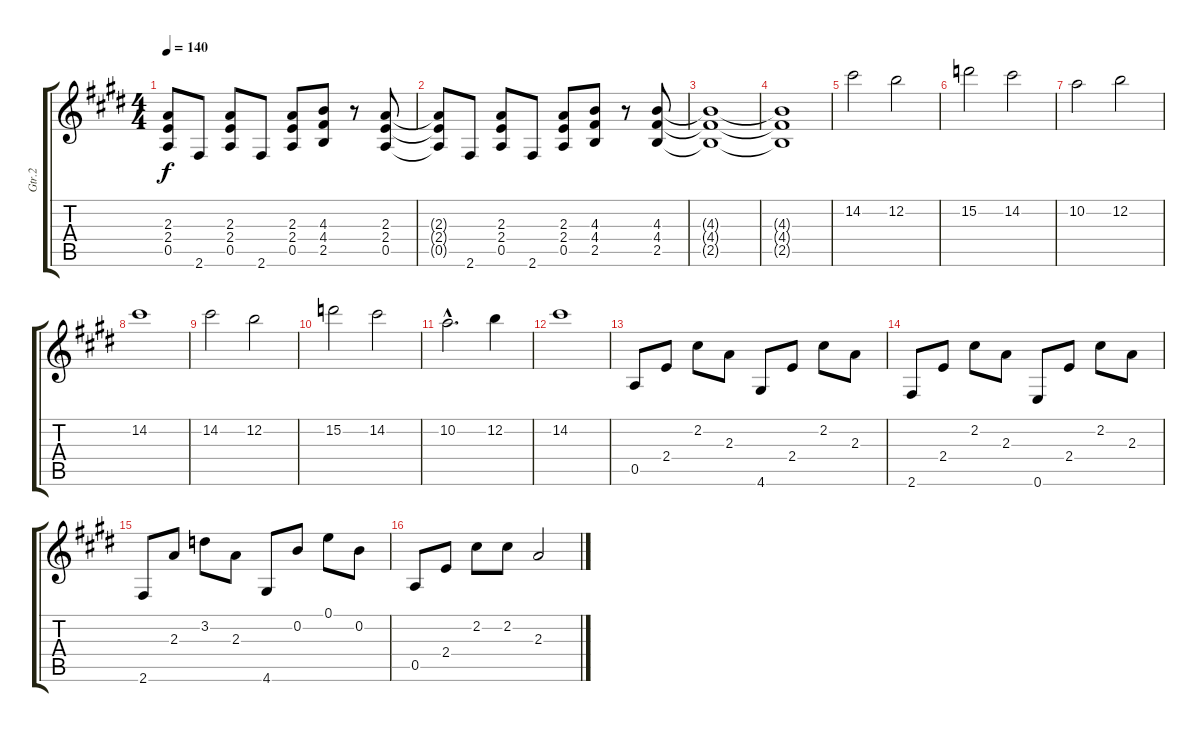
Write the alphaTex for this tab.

\track ("Gtr.2" "Gtr.2") {instrument overdrivenguitar}
\staff {score tabs}
\tuning (E4 B3 G3 D3 A2 E2) {hide}
\ts (4 4)
\tempo 140
\clef g2
\ks e
(2.3{t} 2.4{t} 0.5{t}).8{dy f} 2.6.8 (2.3 2.4 0.5).8 2.6.8 (2.3 2.4 0.5).8 (4.3 4.4 2.5).8 r.8 (2.3 2.4 0.5).8 |
(2.3{t} 2.4{t} 0.5{t}).8 2.6.8 (2.3 2.4 0.5).8 2.6.8 (2.3 2.4 0.5).8 (4.3 4.4 2.5).8 r.8 (4.3 4.4 2.5).8 |
(4.3{t} 4.4{t} 2.5{t}).1 |
(4.3{t} 4.4{t} 2.5{t}).1 |
14.2.2{volume 13} 12.2.2 |
15.2.2 14.2.2 |
10.2.2 12.2.2 |
14.2.1 |
14.2.2 12.2.2 |
15.2.2 14.2.2 |
10.2{hac}.2{d} 12.2.4 |
14.2.1 |
0.5.8{volume 16 instrument electricguitarclean} 2.4.8 2.2.8 2.3.8 4.6.8 2.4.8 2.2.8 2.3.8 |
2.6.8 2.4.8 2.2.8 2.3.8 0.6.8 2.4.8 2.2.8 2.3.8 |
2.6.8 2.3.8 3.2.8 2.3.8 4.6.8 0.2.8 0.1.8 0.2.8 |
0.5.8 2.4.8 2.2.8 2.2.8 2.3.2
